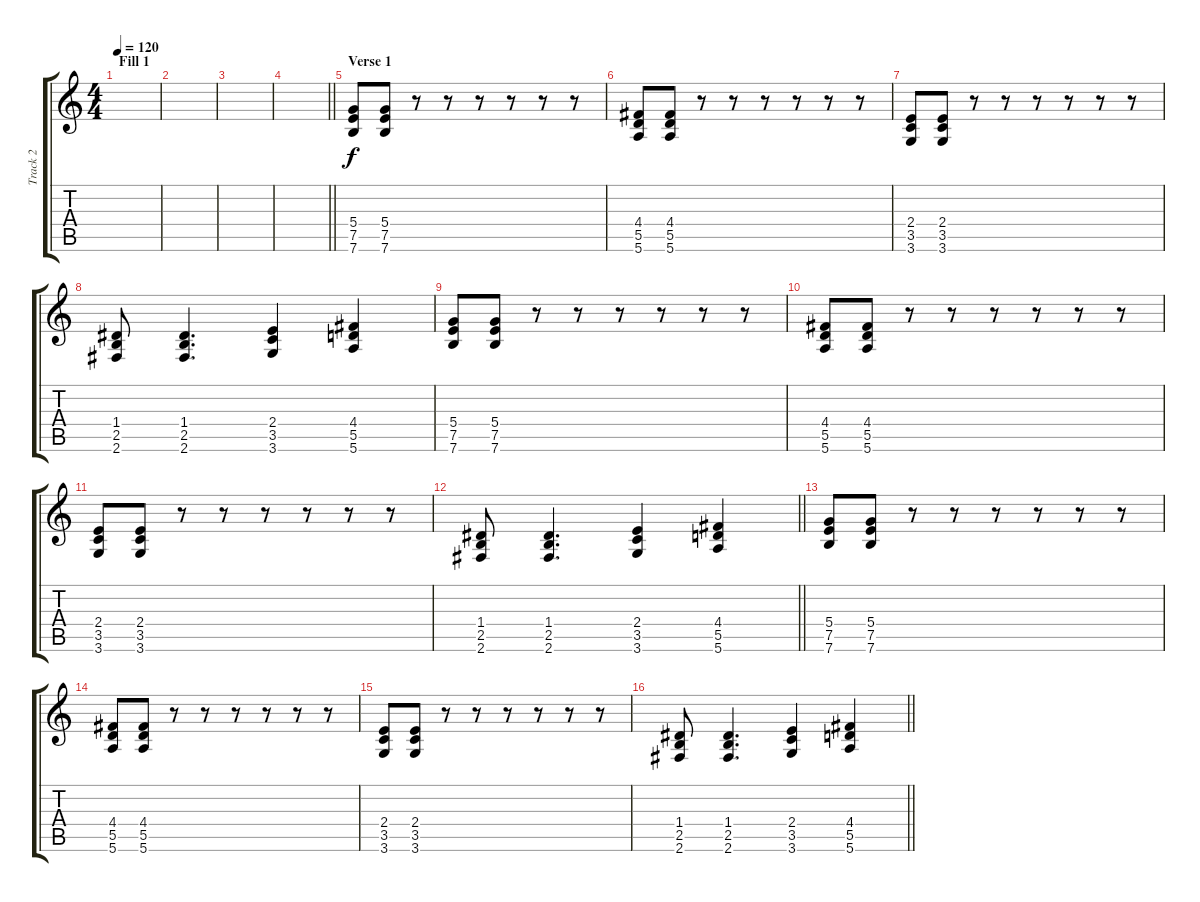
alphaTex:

\track ("Track 2" "Track 2") {instrument distortionguitar}
\staff {score tabs}
\tuning (E4 B3 G3 D3 A2 E2) {hide}
\ts (4 4)
\section ("" "Fill 1")
\tempo 120
\clef g2
\ks c
|
|
|
\barLineRight lightlight
|
\section ("" "Verse 1")
(5.4 7.5 7.6).8 (5.4 7.5 7.6).8 r.8 r.8 r.8 r.8 r.8 r.8 |
(4.4 5.5 5.6).8 (4.4 5.5 5.6).8 r.8 r.8 r.8 r.8 r.8 r.8 |
(2.4 3.5 3.6).8 (2.4 3.5 3.6).8 r.8 r.8 r.8 r.8 r.8 r.8 |
(1.4 2.5 2.6).8 (1.4 2.5 2.6).4{d} (2.4 3.5 3.6).4 (4.4 5.5 5.6).4 |
(5.4 7.5 7.6).8 (5.4 7.5 7.6).8 r.8 r.8 r.8 r.8 r.8 r.8 |
(4.4 5.5 5.6).8 (4.4 5.5 5.6).8 r.8 r.8 r.8 r.8 r.8 r.8 |
(2.4 3.5 3.6).8 (2.4 3.5 3.6).8 r.8 r.8 r.8 r.8 r.8 r.8 |
\barLineRight lightlight
(1.4 2.5 2.6).8 (1.4 2.5 2.6).4{d} (2.4 3.5 3.6).4 (4.4 5.5 5.6).4 |
(5.4 7.5 7.6).8 (5.4 7.5 7.6).8 r.8 r.8 r.8 r.8 r.8 r.8 |
(4.4 5.5 5.6).8 (4.4 5.5 5.6).8 r.8 r.8 r.8 r.8 r.8 r.8 |
(2.4 3.5 3.6).8 (2.4 3.5 3.6).8 r.8 r.8 r.8 r.8 r.8 r.8 |
\barLineRight lightlight
(1.4 2.5 2.6).8 (1.4 2.5 2.6).4{d} (2.4 3.5 3.6).4 (4.4 5.5 5.6).4
